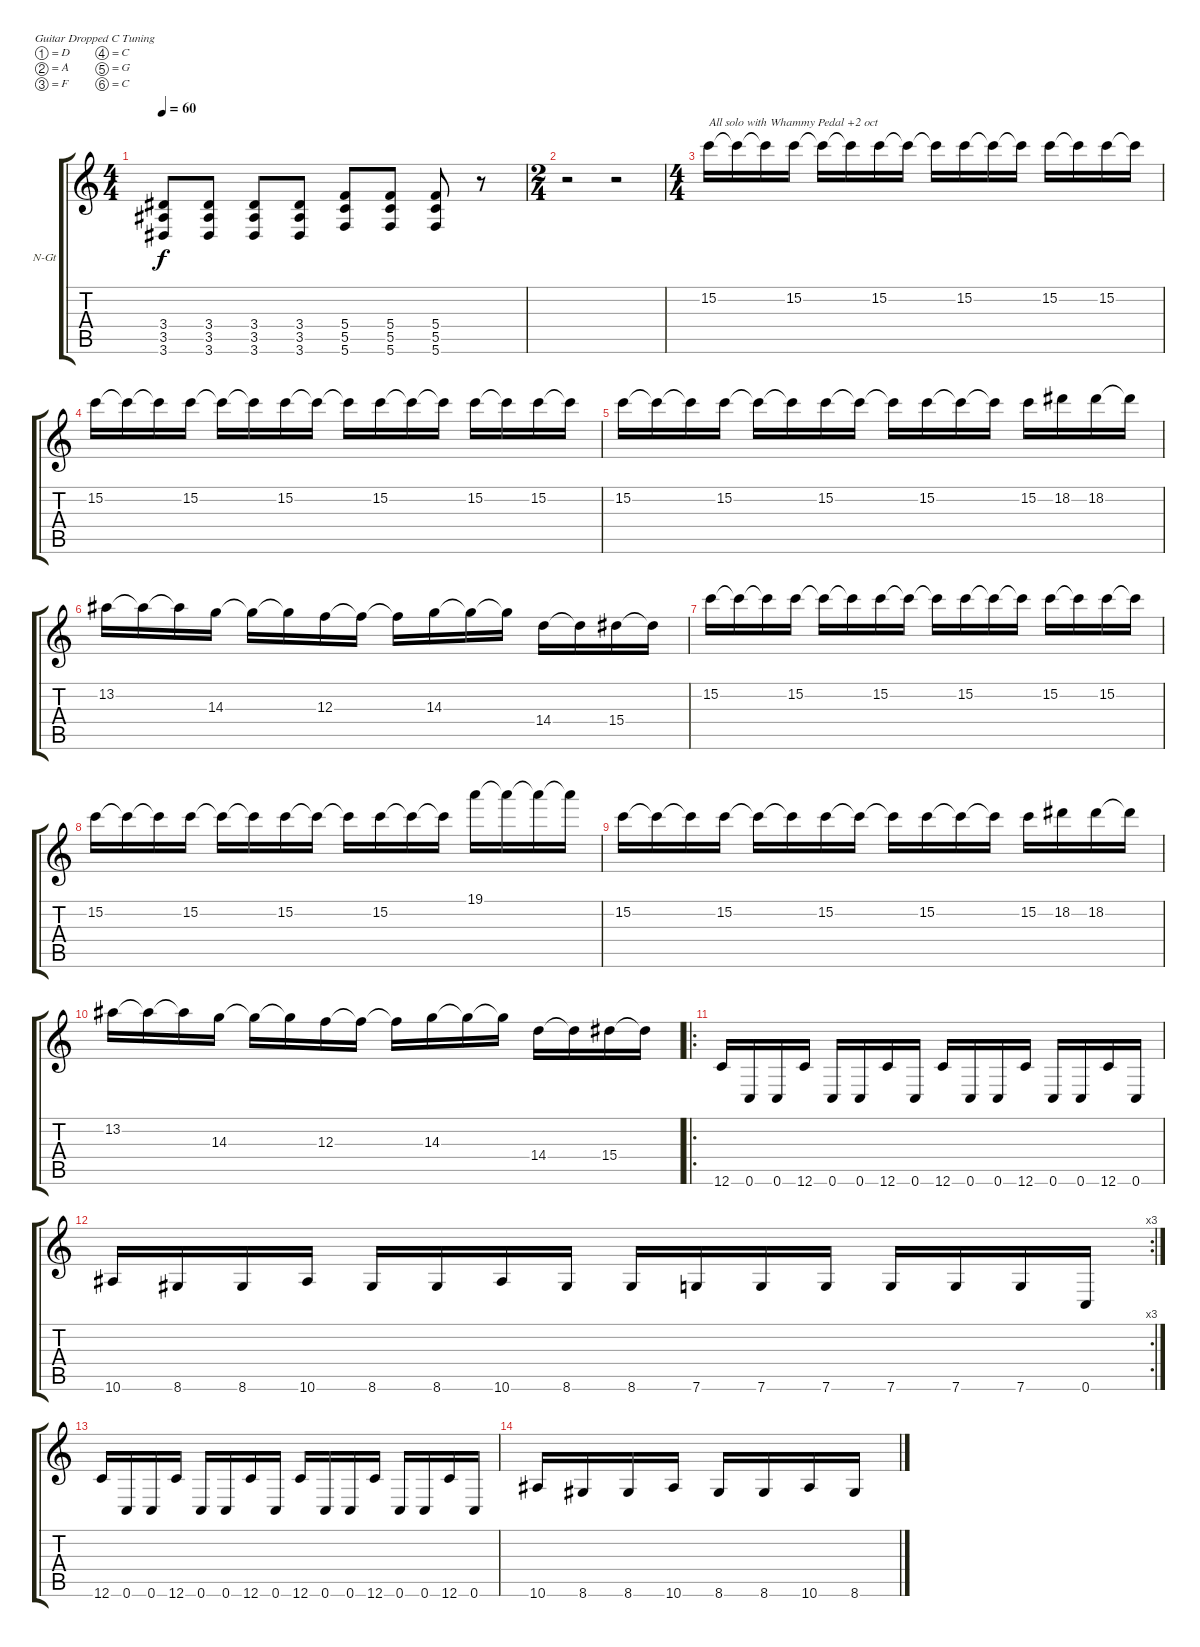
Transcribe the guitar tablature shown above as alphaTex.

\bracketExtendMode groupsimilarinstruments
\firstSystemTrackNameOrientation horizontal
\otherSystemsTrackNameOrientation horizontal
\track ("Richard" "N-Gt") {instrument acousticguitarnylon}
\staff {score tabs}
\tuning (D4 A3 F3 C3 G2 C2)
\ts (4 4)
\tempo 60
\clef g2
\ks c
(3.6 3.5 3.4).8{dy f} (3.6 3.5 3.4).8 (3.6 3.5 3.4).8 (3.6 3.5 3.4).8 (5.6 5.5 5.4).8 (5.6 5.5 5.4).8 (5.6 5.5 5.4).8 r.8 |
\ts (2 4)
r.2 r.2 |
\ts (4 4)
15.2.16{txt "All solo with Whammy Pedal +2 oct"} 15.2{t}.16 15.2{t}.16 15.2.16 15.2{t}.16 15.2{t}.16 15.2.16 15.2{t}.16 15.2{t}.16 15.2.16 15.2{t}.16 15.2{t}.16 15.2.16 15.2{t}.16 15.2.16 15.2{t}.16 |
15.2.16 15.2{t}.16 15.2{t}.16 15.2.16 15.2{t}.16 15.2{t}.16 15.2.16 15.2{t}.16 15.2{t}.16 15.2.16 15.2{t}.16 15.2{t}.16 15.2.16 15.2{t}.16 15.2.16 15.2{t}.16 |
15.2.16 15.2{t}.16 15.2{t}.16 15.2.16 15.2{t}.16 15.2{t}.16 15.2.16 15.2{t}.16 15.2{t}.16 15.2.16 15.2{t}.16 15.2{t}.16 15.2.16 18.2.16 18.2.16 18.2{t}.16 |
13.2.16 13.2{t}.16 13.2{t}.16 14.3.16 14.3{t}.16 14.3{t}.16 12.3.16 12.3{t}.16 12.3{t}.16 14.3.16 14.3{t}.16 14.3{t}.16 14.4.16 14.4{t}.16 15.4.16 15.4{t}.16 |
15.2.16 15.2{t}.16 15.2{t}.16 15.2.16 15.2{t}.16 15.2{t}.16 15.2.16 15.2{t}.16 15.2{t}.16 15.2.16 15.2{t}.16 15.2{t}.16 15.2.16 15.2{t}.16 15.2.16 15.2{t}.16 |
15.2.16 15.2{t}.16 15.2{t}.16 15.2.16 15.2{t}.16 15.2{t}.16 15.2.16 15.2{t}.16 15.2{t}.16 15.2.16 15.2{t}.16 15.2{t}.16 19.1.16 19.1{t}.16 19.1{t}.16 19.1{t}.16 |
15.2.16 15.2{t}.16 15.2{t}.16 15.2.16 15.2{t}.16 15.2{t}.16 15.2.16 15.2{t}.16 15.2{t}.16 15.2.16 15.2{t}.16 15.2{t}.16 15.2.16 18.2.16 18.2.16 18.2{t}.16 |
13.2.16 13.2{t}.16 13.2{t}.16 14.3.16 14.3{t}.16 14.3{t}.16 12.3.16 12.3{t}.16 12.3{t}.16 14.3.16 14.3{t}.16 14.3{t}.16 14.4.16 14.4{t}.16 15.4.16 15.4{t}.16 |
\ro
12.6.16 0.6.16 0.6.16 12.6.16 0.6.16 0.6.16 12.6.16 0.6.16 12.6.16 0.6.16 0.6.16 12.6.16 0.6.16 0.6.16 12.6.16 0.6.16 |
\rc 3
10.6.16 8.6.16 8.6.16 10.6.16 8.6.16 8.6.16 10.6.16 8.6.16 8.6.16 7.6.16 7.6.16 7.6.16 7.6.16 7.6.16 7.6.16 0.6.16 |
12.6.16 0.6.16 0.6.16 12.6.16 0.6.16 0.6.16 12.6.16 0.6.16 12.6.16 0.6.16 0.6.16 12.6.16 0.6.16 0.6.16 12.6.16 0.6.16 |
10.6.16 8.6.16 8.6.16 10.6.16 8.6.16 8.6.16 10.6.16 8.6.16
